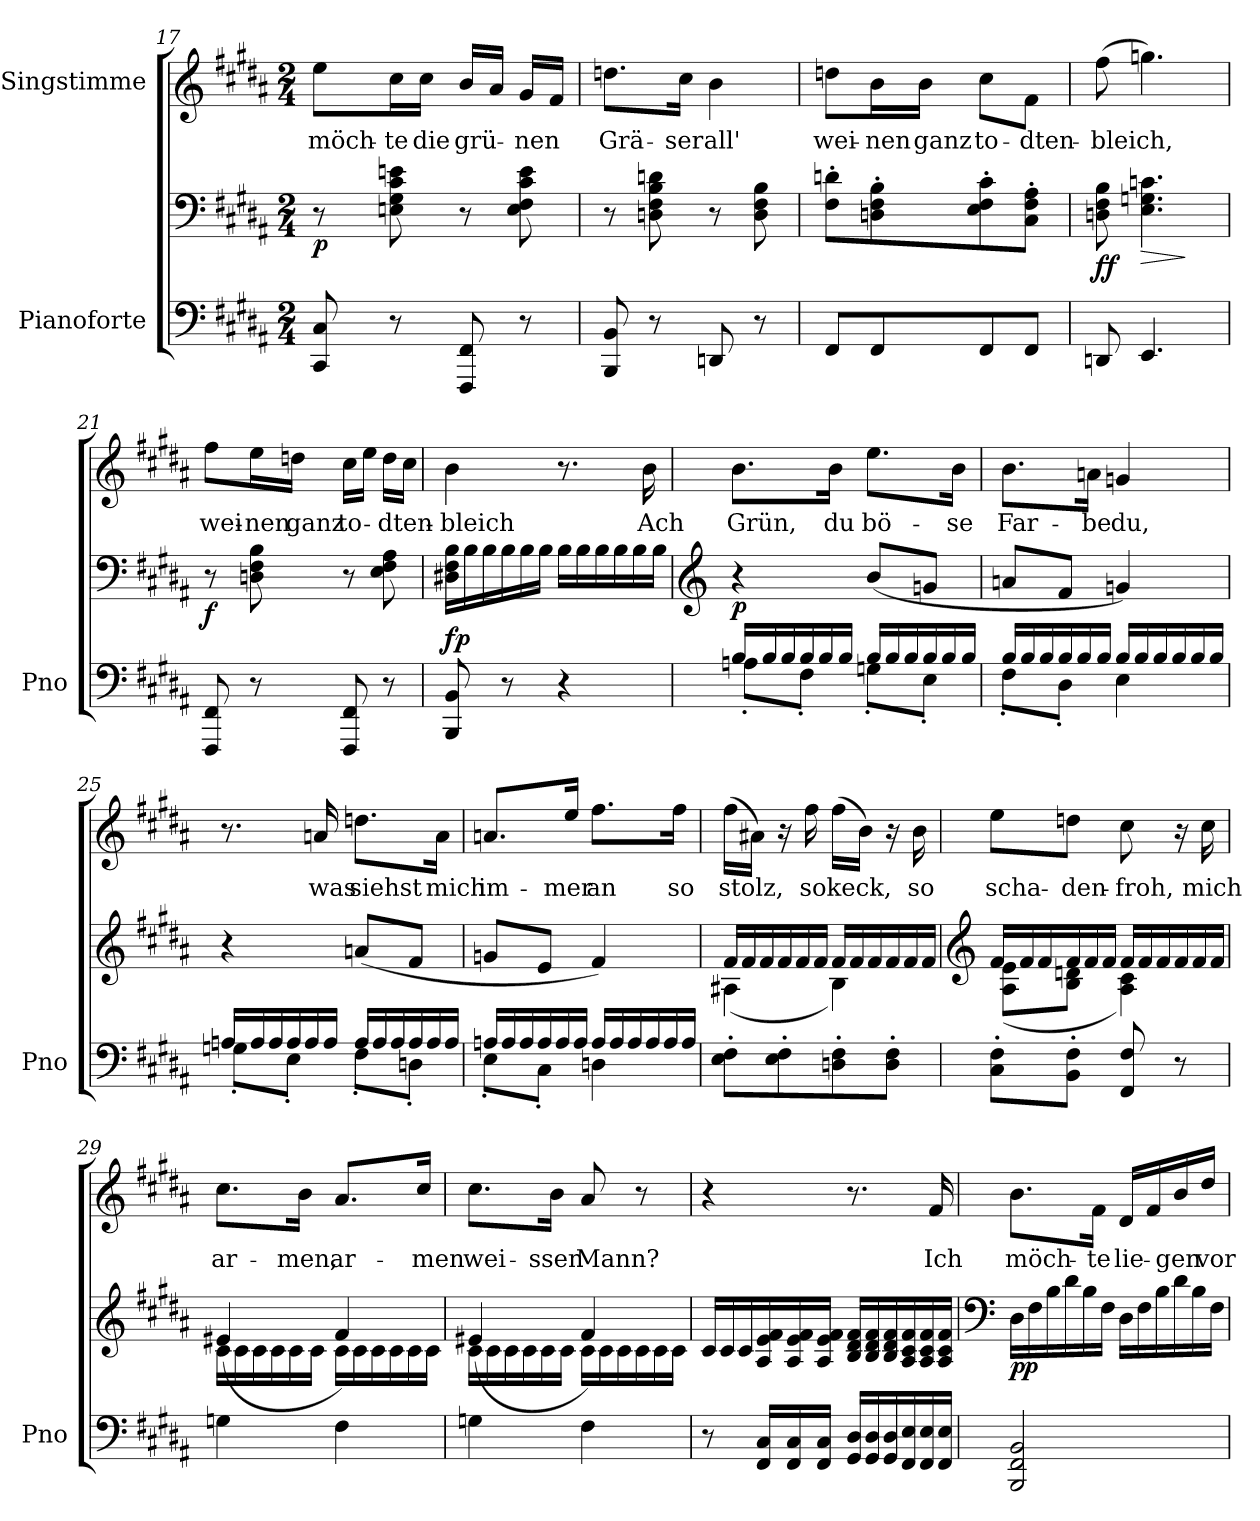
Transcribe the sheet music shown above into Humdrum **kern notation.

**kern	**kern	**dynam	**kern	**text
*part2	*part2	*part2	*part1	*part1
*staff3	*staff2	*staff2/3	*staff1	*staff1
*I"Pianoforte	*	*	*I"Singstimme	*
*I'Pno	*	*	*	*
!!LO:PB:g=z
*clefF4	*clefF4	*	*clefG2	*
*k[f#c#g#d#a#]	*k[f#c#g#d#a#]	*	*k[f#c#g#d#a#]	*
*M2/4	*M2/4	*	*M2/4	*
=17	=17	=17	=17	=17
!	!	!LO:DY:b	!	!LO:LY:b
8CC#/ 8C#/	8r	p	8ee\L	möch-
!	!	!	!	!LO:LY:b
8r	8En\ 8G#\ 8c#\ 8en\	.	16cc#\L	-te
!	!	!	!	!LO:LY:b
.	.	.	16cc#\JJ	die
!	!	!	!	!LO:LY:b
8FFF#/ 8FF#/	8r	.	16b/LL	grü-
.	.	.	16a#/JJ	.
!	!	!	!	!LO:LY:b
8r	8E\ 8F#\ 8c#\ 8e\	.	16g#/LL	-nen
.	.	.	16f#/JJ	.
=18	=18	=18	=18	=18
!	!	!	!	!LO:LY:b
8BBB/ 8BB/	8r	.	8.ddn\L	Grä-
8r	8Dn\ 8F#\ 8B\ 8dn\	.	.	.
!	!	!	!	!LO:LY:b
.	.	.	16cc#\Jk	-ser
!	!	!	!	!LO:LY:b
8DDn/	8r	.	4b\	all'
8r	8D\ 8F#\ 8B\	.	.	.
=19	=19	=19	=19	=19
!	!	!	!	!LO:LY:b
8FF#/L	8F#\' 8dn\'L	.	8ddn\L	wei-
!	!	!	!	!LO:LY:b
8FF#/	8Dn\' 8F#\' 8B\'	.	16b\L	-nen
!	!	!	!	!LO:LY:b
.	.	.	16b\JJ	ganz
!	!	!	!	!LO:LY:b
8FF#/	8E\' 8F#\' 8c#\'	.	8cc#\L	to-
!	!	!	!	!LO:LY:b
8FF#/J	8C#\' 8F#\' 8A#\'J	.	8f#\J	-dten-
=20	=20	=20	=20	=20
!	!	!LO:DY:b	!	!LO:LY:b
8DDn/	8Dn\ 8F#\ 8B\	ff	(>8ff#\	-bleich,
!	!	!LO:HP:b	!	!
4.EE/	4.E\ 4.Gn\ 4.cn\	>	4.ggn\)	.
.	.	]	.	.
=21	=21	=21	=21	=21
!	!	!LO:DY:b	!	!LO:LY:b
8FFF#/ 8FF#/	8r	f	8ff#\L	wei-
!	!	!	!	!LO:LY:b
8r	8Dn\ 8F#\ 8B\	.	16ee\L	-nen
!	!	!	!	!LO:LY:b
.	.	.	16ddn\JJ	ganz
!	!	!	!	!LO:LY:b
8FFF#/ 8FF#/	8r	.	16cc#\LL	to-
.	.	.	16ee\JJ	.
!	!	!	!	!LO:LY:b
8r	8E\ 8F#\ 8A#\	.	16dd\LL	-dten-
.	.	.	16cc#\JJ	.
!!LO:LB:g=z
=22	=22	=22	=22	=22
*	*Xtuplet	*	*	*
!	!	!LO:DY:a=2	!	!LO:LY:b
8BBB/ 8BB/	24D#X\ 24F#\ 24B\LL	fp	4b\	-bleich
.	24B\	.	.	.
.	24B\	.	.	.
8r	24B\	.	.	.
.	24B\	.	.	.
.	24B\JJ	.	.	.
4r	24B\LL	.	8.r	.
.	24B\	.	.	.
.	24B\	.	.	.
.	24B\	.	.	.
.	24B\	.	.	.
!	!	!	!	!LO:LY:b
.	.	.	16b\	Ach
.	24B\JJ	.	.	.
=23	=23	=23	=23	=23
*	*clefG2	*	*	*
*Xtuplet	*	*	*	*
*^	*	*	*	*
!	!	!	!LO:DY:b	!	!LO:LY:b
24B/LL	8An'\L	4r	p	8.b\L	Grün,
24B/	.	.	.	.	.
24B/	.	.	.	.	.
24B/	8F#'\J	.	.	.	.
24B/	.	.	.	.	.
!	!	!	!	!	!LO:LY:b
.	.	.	.	16b\Jk	du
24B/JJ	.	.	.	.	.
!	!	!	!	!	!LO:LY:b
24B/LL	8Gn'\L	(<8b/L	.	8.ee\L	bö-
24B/	.	.	.	.	.
24B/	.	.	.	.	.
24B/	8E'\J	8gn/J	.	.	.
24B/	.	.	.	.	.
!	!	!	!	!	!LO:LY:b
.	.	.	.	16b\Jk	-se
24B/JJ	.	.	.	.	.
=24	=24	=24	=24	=24	=24
!	!	!	!	!	!LO:LY:b
24B/LL	8F#'\L	8an/L	.	8.b\L	Far-
24B/	.	.	.	.	.
24B/	.	.	.	.	.
24B/	8D#'\J	8f#/J	.	.	.
24B/	.	.	.	.	.
!	!	!	!	!	!LO:LY:b
.	.	.	.	16an\Jk	-be
24B/JJ	.	.	.	.	.
!	!	!	!	!	!LO:LY:b
24B/LL	4E\	4gn/)	.	4gn/	du,
24B/	.	.	.	.	.
24B/	.	.	.	.	.
24B/	.	.	.	.	.
24B/	.	.	.	.	.
24B/JJ	.	.	.	.	.
!!LO:LB:g=z
=25	=25	=25	=25	=25	=25
24An/LL	8Gn'\L	4r	.	8.r	.
24A/	.	.	.	.	.
24A/	.	.	.	.	.
24A/	8E'\J	.	.	.	.
24A/	.	.	.	.	.
!	!	!	!	!	!LO:LY:b
.	.	.	.	16an/	was
24A/JJ	.	.	.	.	.
!	!	!	!	!	!LO:LY:b
24A/LL	8F#'\L	(<8an/L	.	8.ddn\L	siehst
24A/	.	.	.	.	.
24A/	.	.	.	.	.
24A/	8Dn'\J	8f#/J	.	.	.
24A/	.	.	.	.	.
!	!	!	!	!	!LO:LY:b
.	.	.	.	16a\Jk	mich
24A/JJ	.	.	.	.	.
=26	=26	=26	=26	=26	=26
!	!	!	!	!	!LO:LY:b
24An/LL	8E'\L	8gn/L	.	8.an/L	im-
24A/	.	.	.	.	.
24A/	.	.	.	.	.
24A/	8C#'\J	8e/J	.	.	.
24A/	.	.	.	.	.
!	!	!	!	!	!LO:LY:b
.	.	.	.	16ee/Jk	-mer
24A/JJ	.	.	.	.	.
!	!	!	!	!	!LO:LY:b
24A/LL	4Dn\	4f#/)	.	8.ff#\L	an
24A/	.	.	.	.	.
24A/	.	.	.	.	.
24A/	.	.	.	.	.
24A/	.	.	.	.	.
!	!	!	!	!	!LO:LY:b
.	.	.	.	16ff#\Jk	so
24A/JJ	.	.	.	.	.
*v	*v	*	*	*	*
=27	=27	=27	=27	=27
*	*^	*	*	*
!	!	!	!	!	!LO:LY:b
8E\' 8F#\'L	24f#/LL	(<4A#X\	.	(>16ff#\LL	stolz,
.	24f#/	.	.	.	.
.	.	.	.	16a#X\JJ)	.
.	24f#/	.	.	.	.
8E\' 8F#\'	24f#/	.	.	16r	.
.	24f#/	.	.	.	.
!	!	!	!	!	!LO:LY:b
.	.	.	.	16ff#\	so
.	24f#/JJ	.	.	.	.
!	!	!	!	!	!LO:LY:b
8Dn\' 8F#\'	24f#/LL	4B\)	.	(>16ff#\LL	keck,
.	24f#/	.	.	.	.
.	.	.	.	16b\JJ)	.
.	24f#/	.	.	.	.
8D\' 8F#\'J	24f#/	.	.	16r	.
.	24f#/	.	.	.	.
!	!	!	!	!	!LO:LY:b
.	.	.	.	16b\	so
.	24f#/JJ	.	.	.	.
!!LO:LB:g=z
=28	=28	=28	=28	=28	=28
*	*clefG2	*	*	*	*
!	!	!	!	!	!LO:LY:b
8C#\' 8F#\'L	24f#/LL	(<8A#\ 8e\L	.	8ee\L	scha-
.	24f#/	.	.	.	.
.	24f#/	.	.	.	.
!	!	!	!	!	!LO:LY:b
8BB\' 8F#\'J	24f#/	8B\ 8dn\J	.	8ddn\J	-den-
.	24f#/	.	.	.	.
.	24f#/JJ	.	.	.	.
!	!	!	!	!	!LO:LY:b
8FF#/ 8F#/	24f#/LL	4A#\ 4c#\)	.	8cc#\	-froh,
.	24f#/	.	.	.	.
.	24f#/	.	.	.	.
8r	24f#/	.	.	16r	.
.	24f#/	.	.	.	.
!	!	!	!	!	!LO:LY:b
.	.	.	.	16cc#\	mich
.	24f#/JJ	.	.	.	.
=29	=29	=29	=29	=29	=29
!	!	!	!	!	!LO:LY:b
4Gn\	24c#\LL	(>4e#X/	.	8.cc#\L	ar-
.	24c#\	.	.	.	.
.	24c#\	.	.	.	.
.	24c#\	.	.	.	.
.	24c#\	.	.	.	.
!	!	!	!	!	!LO:LY:b
.	.	.	.	16b\Jk	-men,
.	24c#\JJ	.	.	.	.
!	!	!	!	!	!LO:LY:b
4F#\	24c#\LL	4f#/)	.	8.a#/L	ar-
.	24c#\	.	.	.	.
.	24c#\	.	.	.	.
.	24c#\	.	.	.	.
.	24c#\	.	.	.	.
!	!	!	!	!	!LO:LY:b
.	.	.	.	16cc#/Jk	-men
.	24c#\JJ	.	.	.	.
=30	=30	=30	=30	=30	=30
!	!	!	!	!	!LO:LY:b
4Gn\	24c#\LL	(>4e#X/	.	8.cc#\L	wei-
.	24c#\	.	.	.	.
.	24c#\	.	.	.	.
.	24c#\	.	.	.	.
.	24c#\	.	.	.	.
!	!	!	!	!	!LO:LY:b
.	.	.	.	16b\Jk	-ssen
.	24c#\JJ	.	.	.	.
!	!	!	!	!	!LO:LY:b
4F#\	24c#\LL	4f#/)	.	8a#/	Mann?
.	24c#\	.	.	.	.
.	24c#\	.	.	.	.
.	24c#\	.	.	8r	.
.	24c#\	.	.	.	.
.	24c#\JJ	.	.	.	.
*	*v	*v	*	*	*
!!LO:LB:g=z
=31	=31	=31	=31	=31
8r	24c#/LL	.	4r	.
.	24c#/	.	.	.
.	24c#/	.	.	.
24FF#/ 24C#/LL	24A#/ 24e/ 24f#/	.	.	.
24FF#/ 24C#/	24A#/ 24e/ 24f#/	.	.	.
24FF#/ 24C#/JJ	24A#/ 24e/ 24f#/JJ	.	.	.
24GG#/ 24D#/LL	24B/ 24d#/ 24f#/LL	.	8.r	.
24GG#/ 24D#/	24B/ 24d#/ 24f#/	.	.	.
24GG#/ 24D#/	24B/ 24d#/ 24f#/	.	.	.
24FF#/ 24E/	24A#/ 24c#/ 24f#/	.	.	.
24FF#/ 24E/	24A#/ 24c#/ 24f#/	.	.	.
!	!	!	!	!LO:LY:b
.	.	.	16f#/	Ich
24FF#/ 24E/JJ	24A#/ 24c#/ 24f#/JJ	.	.	.
=32	=32	=32	=32	=32
*	*clefF4	*	*	*
!	!	!LO:DY:b	!	!LO:LY:b
2BBB/ 2FF#/ 2BB/	24D#\LL	pp	8.b\L	möch-
.	24F#\	.	.	.
.	24B\	.	.	.
.	24d#\	.	.	.
.	24B\	.	.	.
!	!	!	!	!LO:LY:b
.	.	.	16f#\Jk	-te
.	24F#\JJ	.	.	.
!	!	!	!	!LO:LY:b
.	24D#\LL	.	16d#/LL	lie-
.	24F#\	.	.	.
.	.	.	16f#/	.
.	24B\	.	.	.
!	!	!	!	!LO:LY:b
.	24d#\	.	16b/	-gen
.	24B\	.	.	.
!	!	!	!	!LO:LY:b
.	.	.	16dd#/JJ	vor
.	24F#\JJ	.	.	.
=	=	=	=	=
*-	*-	*-	*-	*-
